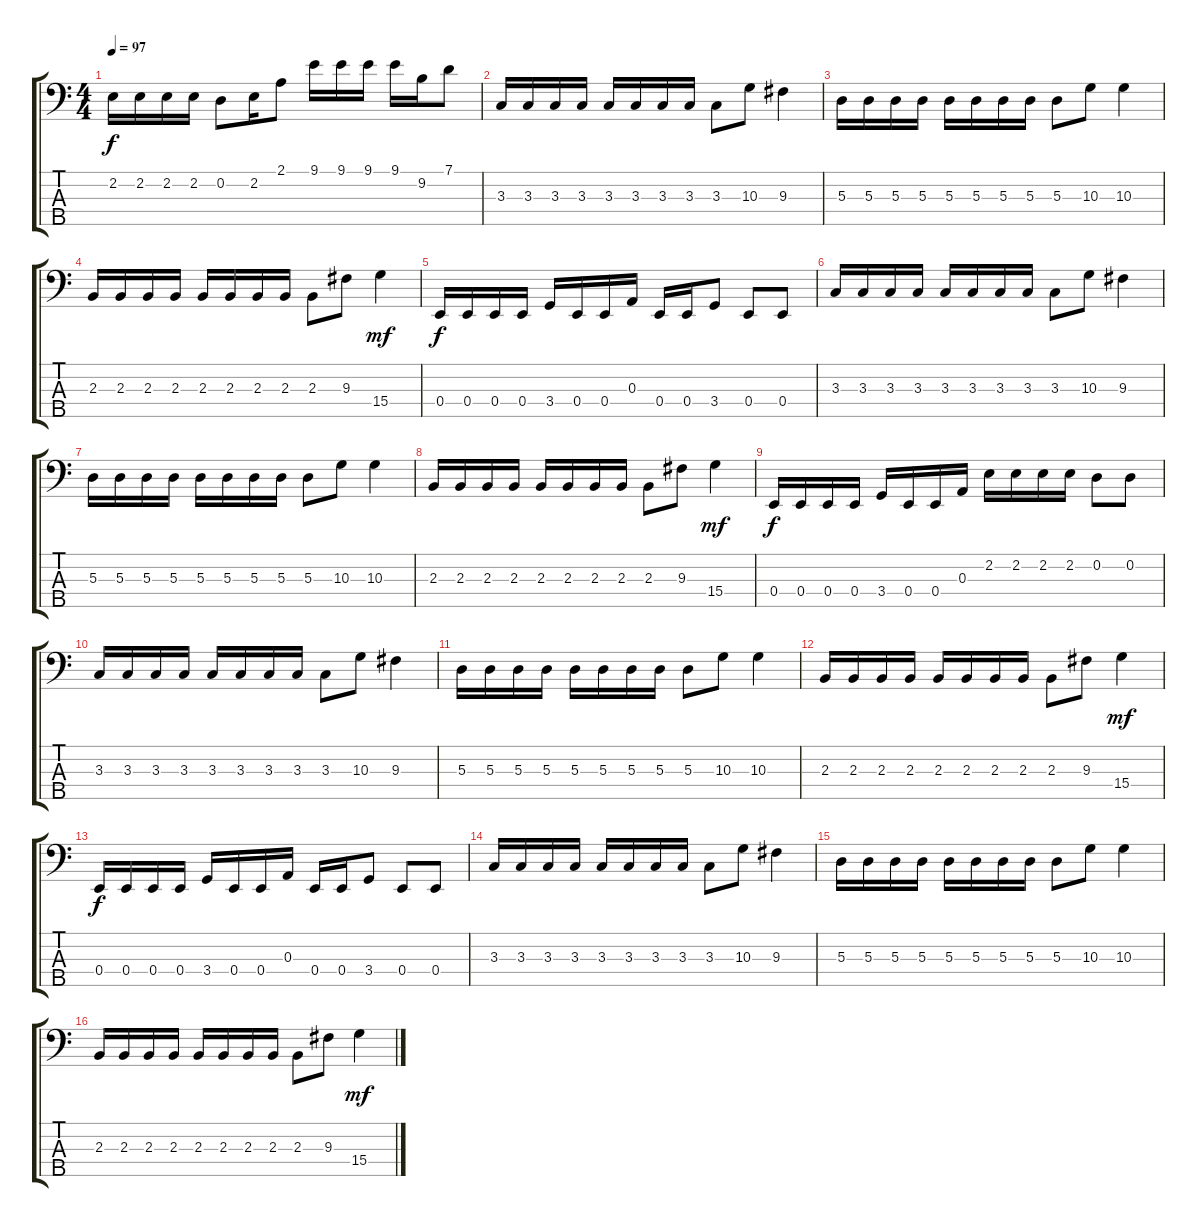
\track "" {instrument electricbasspick}
\staff {score tabs}
\tuning (G2 D2 A1 E1 B0) {hide}
\ts (4 4)
\tempo 97
\clef f4
\ks c
2.2.16{dy f} 2.2.16 2.2.16 2.2.16 0.2.8 2.2.16 2.1.8 9.1.16 9.1.16 9.1.16 9.1.16 9.2.16 7.1.8 |
\section ("" "")
3.3.16 3.3.16 3.3.16 3.3.16 3.3.16 3.3.16 3.3.16 3.3.16 3.3.8 10.3.8 9.3.4 |
5.3.16 5.3.16 5.3.16 5.3.16 5.3.16 5.3.16 5.3.16 5.3.16 5.3.8 10.3.8 10.3.4 |
2.3.16 2.3.16 2.3.16 2.3.16 2.3.16 2.3.16 2.3.16 2.3.16 2.3.8 9.3.8 15.4.4{dy mf} |
0.4.16{dy f} 0.4.16 0.4.16 0.4.16 3.4.16 0.4.16 0.4.16 0.3.16 0.4.16 0.4.16 3.4.8 0.4.8 0.4.8 |
\section ("" "")
3.3.16 3.3.16 3.3.16 3.3.16 3.3.16 3.3.16 3.3.16 3.3.16 3.3.8 10.3.8 9.3.4 |
5.3.16 5.3.16 5.3.16 5.3.16 5.3.16 5.3.16 5.3.16 5.3.16 5.3.8 10.3.8 10.3.4 |
2.3.16 2.3.16 2.3.16 2.3.16 2.3.16 2.3.16 2.3.16 2.3.16 2.3.8 9.3.8 15.4.4{dy mf} |
0.4.16{dy f} 0.4.16 0.4.16 0.4.16 3.4.16 0.4.16 0.4.16 0.3.16 2.2.16 2.2.16 2.2.16 2.2.16 0.2.8 0.2.8 |
\section ("" "")
3.3.16 3.3.16 3.3.16 3.3.16 3.3.16 3.3.16 3.3.16 3.3.16 3.3.8 10.3.8 9.3.4 |
5.3.16 5.3.16 5.3.16 5.3.16 5.3.16 5.3.16 5.3.16 5.3.16 5.3.8 10.3.8 10.3.4 |
2.3.16 2.3.16 2.3.16 2.3.16 2.3.16 2.3.16 2.3.16 2.3.16 2.3.8 9.3.8 15.4.4{dy mf} |
0.4.16{dy f} 0.4.16 0.4.16 0.4.16 3.4.16 0.4.16 0.4.16 0.3.16 0.4.16 0.4.16 3.4.8 0.4.8 0.4.8 |
\section ("" "")
3.3.16 3.3.16 3.3.16 3.3.16 3.3.16 3.3.16 3.3.16 3.3.16 3.3.8 10.3.8 9.3.4 |
5.3.16 5.3.16 5.3.16 5.3.16 5.3.16 5.3.16 5.3.16 5.3.16 5.3.8 10.3.8 10.3.4 |
2.3.16 2.3.16 2.3.16 2.3.16 2.3.16 2.3.16 2.3.16 2.3.16 2.3.8 9.3.8 15.4.4{dy mf}
